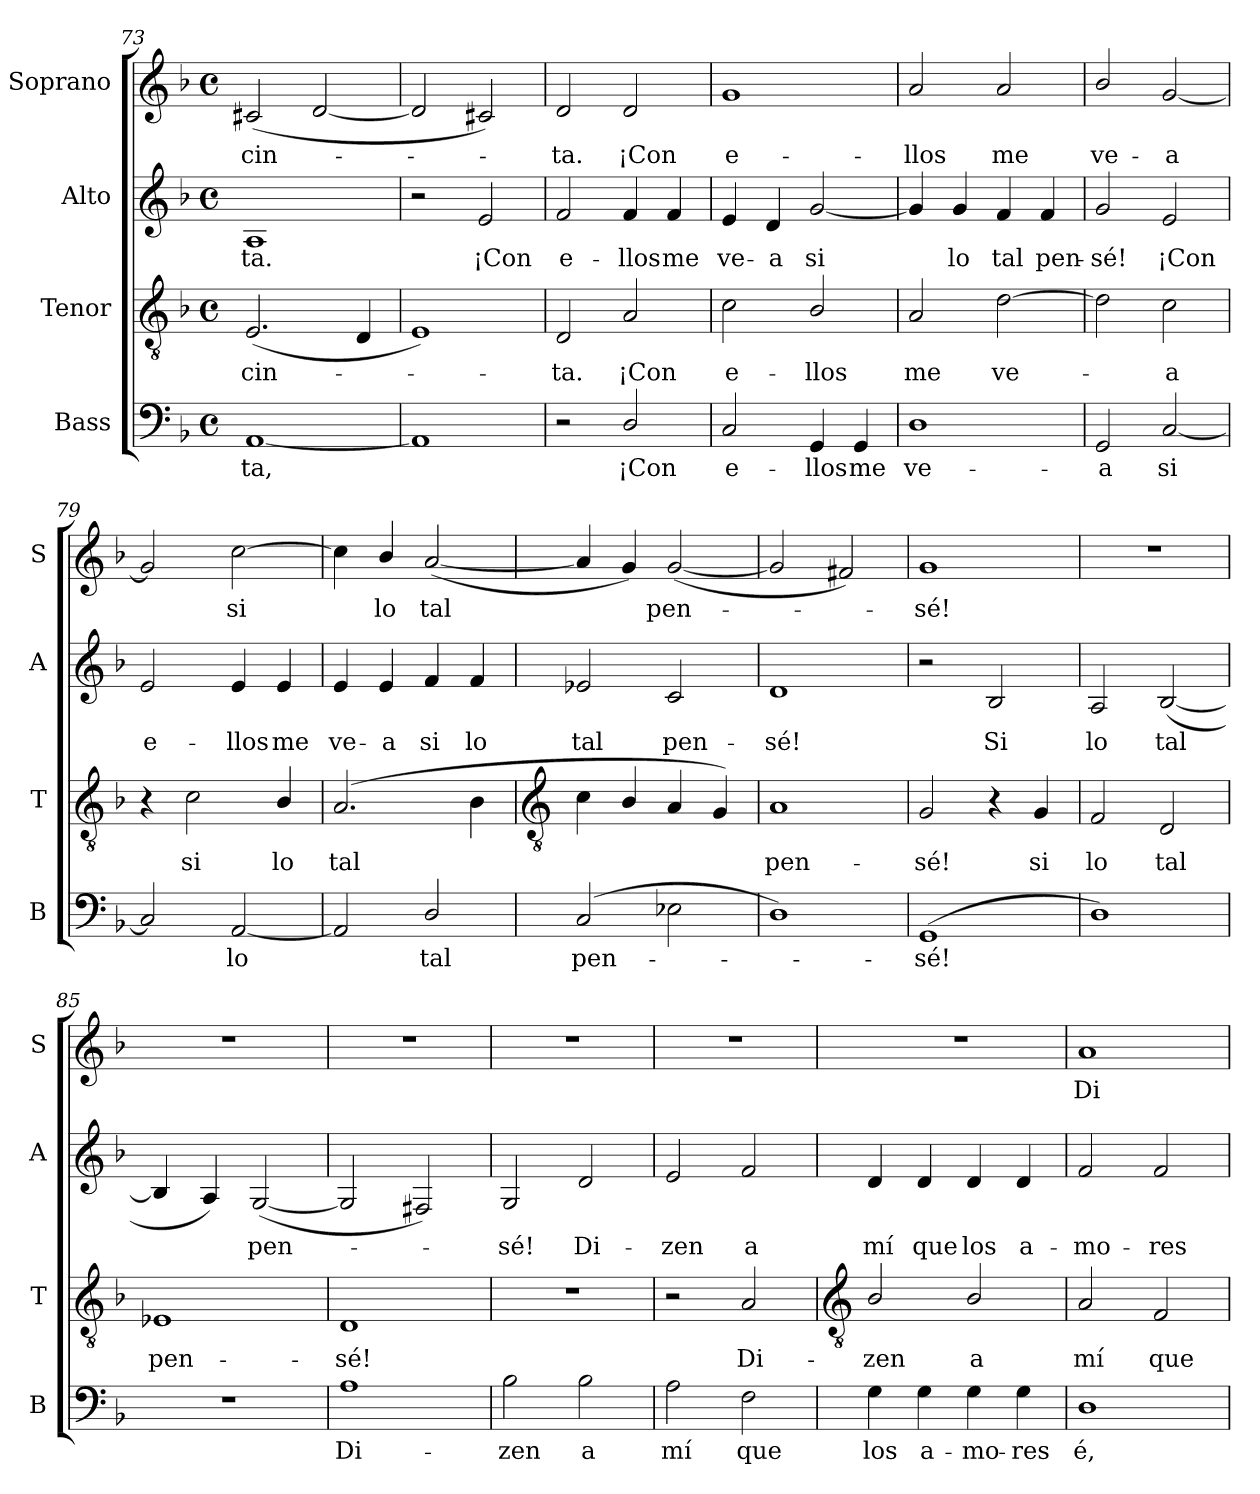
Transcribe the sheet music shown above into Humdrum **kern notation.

**kern	**text	**kern	**text	**kern	**text	**kern	**text
*part4	*part4	*part3	*part3	*part2	*part2	*part1	*part1
*staff4	*staff4	*staff3	*staff3	*staff2	*staff2	*staff1	*staff1
*I"Bass	*	*I"Tenor	*	*I"Alto	*	*I"Soprano	*
*I'B	*	*I'T	*	*I'A	*	*I'S	*
!!LO:LB:g=z
*clefF4	*	*clefGv2	*	*clefG2	*	*clefG2	*
*k[b-]	*	*k[b-]	*	*k[b-]	*	*k[b-]	*
*F:	*	*F:	*	*F:	*	*F:	*
*M4/4	*	*M4/4	*	*M4/4	*	*M4/4	*
*met(c)	*	*met(c)	*	*met(c)	*	*met(c)	*
=73	=73	=73	=73	=73	=73	=73	=73
!	!LO:LY:b	!	!LO:LY:b	!	!LO:LY:b	!	!LO:LY:b
[1AA	-ta,	(<2.E	cin-	1A	ta.	(<2c#X	cin-
.	.	.	.	.	.	[2d	.
.	.	4D	.	.	.	.	.
=74	=74	=74	=74	=74	=74	=74	=74
1AA]	.	1E)	.	2r	.	2d]	.
!	!	!	!	!	!LO:LY:b	!	!
.	.	.	.	2e	¡Con	2c#X)	.
=75	=75	=75	=75	=75	=75	=75	=75
!	!	!	!LO:LY:b	!	!LO:LY:b	!	!LO:LY:b
2r	.	2D	ta.	2f	e-	2d	ta.
!	!LO:LY:b	!	!LO:LY:b	!	!LO:LY:b	!	!LO:LY:b
2D/	¡Con	2A	¡Con	4f	-llos	2d	¡Con
!	!	!	!	!	!LO:LY:b	!	!
.	.	.	.	4f	me	.	.
=76	=76	=76	=76	=76	=76	=76	=76
!	!LO:LY:b	!	!LO:LY:b	!	!LO:LY:b	!	!LO:LY:b
2C	e-	2c	e-	4e	ve-	1g	e-
!	!	!	!	!	!LO:LY:b	!	!
.	.	.	.	4d	-a	.	.
!	!LO:LY:b	!	!LO:LY:b	!	!LO:LY:b	!	!
4GG	-llos	2B-/	-llos	[2g	si	.	.
!	!LO:LY:b	!	!	!	!	!	!
4GG	me	.	.	.	.	.	.
=77	=77	=77	=77	=77	=77	=77	=77
!	!LO:LY:b	!	!LO:LY:b	!	!	!	!LO:LY:b
1D	ve-	2A	me	4g]	.	2a	-llos
!	!	!	!	!	!LO:LY:b	!	!
.	.	.	.	4g	lo	.	.
!	!	!	!LO:LY:b	!	!LO:LY:b	!	!LO:LY:b
.	.	[2d	ve-	4f	tal	2a	me
!	!	!	!	!	!LO:LY:b	!	!
.	.	.	.	4f	pen-	.	.
=78	=78	=78	=78	=78	=78	=78	=78
!	!LO:LY:b	!	!	!	!LO:LY:b	!	!LO:LY:b
2GG	-a	2d]	.	2g	-sé!	2b-/	ve-
!	!LO:LY:b	!	!LO:LY:b	!	!LO:LY:b	!	!LO:LY:b
[2C	si	2c	a	2e	¡Con	[2g	-a
=79	=79	=79	=79	=79	=79	=79	=79
!	!	!	!	!	!LO:LY:b	!	!
2C]	.	4r	.	2e	e-	2g]	.
!	!	!	!LO:LY:b	!	!	!	!
.	.	2c	si	.	.	.	.
!	!LO:LY:b	!	!	!	!LO:LY:b	!	!LO:LY:b
[2AA	lo	.	.	4e	-llos	[2cc	si
!	!	!	!LO:LY:b	!	!LO:LY:b	!	!
.	.	4B-/	lo	4e	me	.	.
=80	=80	=80	=80	=80	=80	=80	=80
!	!	!	!LO:LY:b	!	!LO:LY:b	!	!
2AA]	.	(<2.A	tal	4e	ve-	4cc]	.
!	!	!	!	!	!LO:LY:b	!	!LO:LY:b
.	.	.	.	4e	-a	4b-/	lo
!	!LO:LY:b	!	!	!	!LO:LY:b	!	!LO:LY:b
2D/	tal	.	.	4f	si	(<[2a	tal
!	!	!	!	!	!LO:LY:b	!	!
.	.	4B-	.	4f	lo	.	.
!!LO:LB:g=z
=81	=81	=81	=81	=81	=81	=81	=81
*	*	*clefGv2	*	*	*	*	*
!	!LO:LY:b	!	!	!	!LO:LY:b	!	!
(>2C	pen-	4c	.	2e-X	tal	4a]	.
.	.	4B-/	.	.	.	4g)	.
!	!	!	!	!	!LO:LY:b	!	!LO:LY:b
2E-X	.	4A	.	2c	pen-	(<[2g	pen-
.	.	4G)	.	.	.	.	.
=82	=82	=82	=82	=82	=82	=82	=82
!	!	!	!LO:LY:b	!	!LO:LY:b	!	!
1D)	.	1A	pen-	1d	-sé!	2g]	.
.	.	.	.	.	.	2f#X)	.
=83	=83	=83	=83	=83	=83	=83	=83
!	!LO:LY:b	!	!LO:LY:b	!	!	!	!LO:LY:b
(<1GG	sé!	2G	-sé!	2r	.	1g	sé!
!	!	!	!	!	!LO:LY:b	!	!
.	.	4r	.	2B-	Si	.	.
!	!	!	!LO:LY:b	!	!	!	!
.	.	4G	si	.	.	.	.
=84	=84	=84	=84	=84	=84	=84	=84
!	!	!	!LO:LY:b	!	!LO:LY:b	!	!
1D)	.	2F	lo	2A	lo	1r	.
!	!	!	!LO:LY:b	!	!LO:LY:b	!	!
.	.	2D	tal	(<[2B-	tal	.	.
=85	=85	=85	=85	=85	=85	=85	=85
!	!	!	!LO:LY:b	!	!	!	!
1r	.	1E-X	pen-	4B-]	.	1r	.
.	.	.	.	4A)	.	.	.
!	!	!	!	!	!LO:LY:b	!	!
.	.	.	.	(<[2G	pen-	.	.
=86	=86	=86	=86	=86	=86	=86	=86
!	!LO:LY:b	!	!LO:LY:b	!	!	!	!
1A	Di-	1D	-sé!	2G]	.	1r	.
.	.	.	.	2F#X)	.	.	.
=87	=87	=87	=87	=87	=87	=87	=87
!	!LO:LY:b	!	!	!	!LO:LY:b	!	!
2B-	-zen	1r	.	2G	sé!	1r	.
!	!LO:LY:b	!	!	!	!LO:LY:b	!	!
2B-	a	.	.	2d	Di-	.	.
=88	=88	=88	=88	=88	=88	=88	=88
!	!LO:LY:b	!	!	!	!LO:LY:b	!	!
2A	mí	2r	.	2e	-zen	1r	.
!	!LO:LY:b	!	!LO:LY:b	!	!LO:LY:b	!	!
2F	que	2A	Di-	2f	a	.	.
!!LO:LB:g=z
=89	=89	=89	=89	=89	=89	=89	=89
*	*	*clefGv2	*	*	*	*	*
!	!LO:LY:b	!	!LO:LY:b	!	!LO:LY:b	!	!
4G	los	2B-/	-zen	4d	mí	1r	.
!	!LO:LY:b	!	!	!	!LO:LY:b	!	!
4G	a-	.	.	4d	que	.	.
!	!LO:LY:b	!	!LO:LY:b	!	!LO:LY:b	!	!
4G	-mo-	2B-/	a	4d	los	.	.
!	!LO:LY:b	!	!	!	!LO:LY:b	!	!
4G	-res	.	.	4d	a-	.	.
=90	=90	=90	=90	=90	=90	=90	=90
!	!LO:LY:b	!	!LO:LY:b	!	!LO:LY:b	!	!LO:LY:b
1D	é,	2A	mí	2f	-mo-	1a	Di-
!	!	!	!LO:LY:b	!	!LO:LY:b	!	!
.	.	2F	que	2f	-res	.	.
=	=	=	=	=	=	=	=
*-	*-	*-	*-	*-	*-	*-	*-
